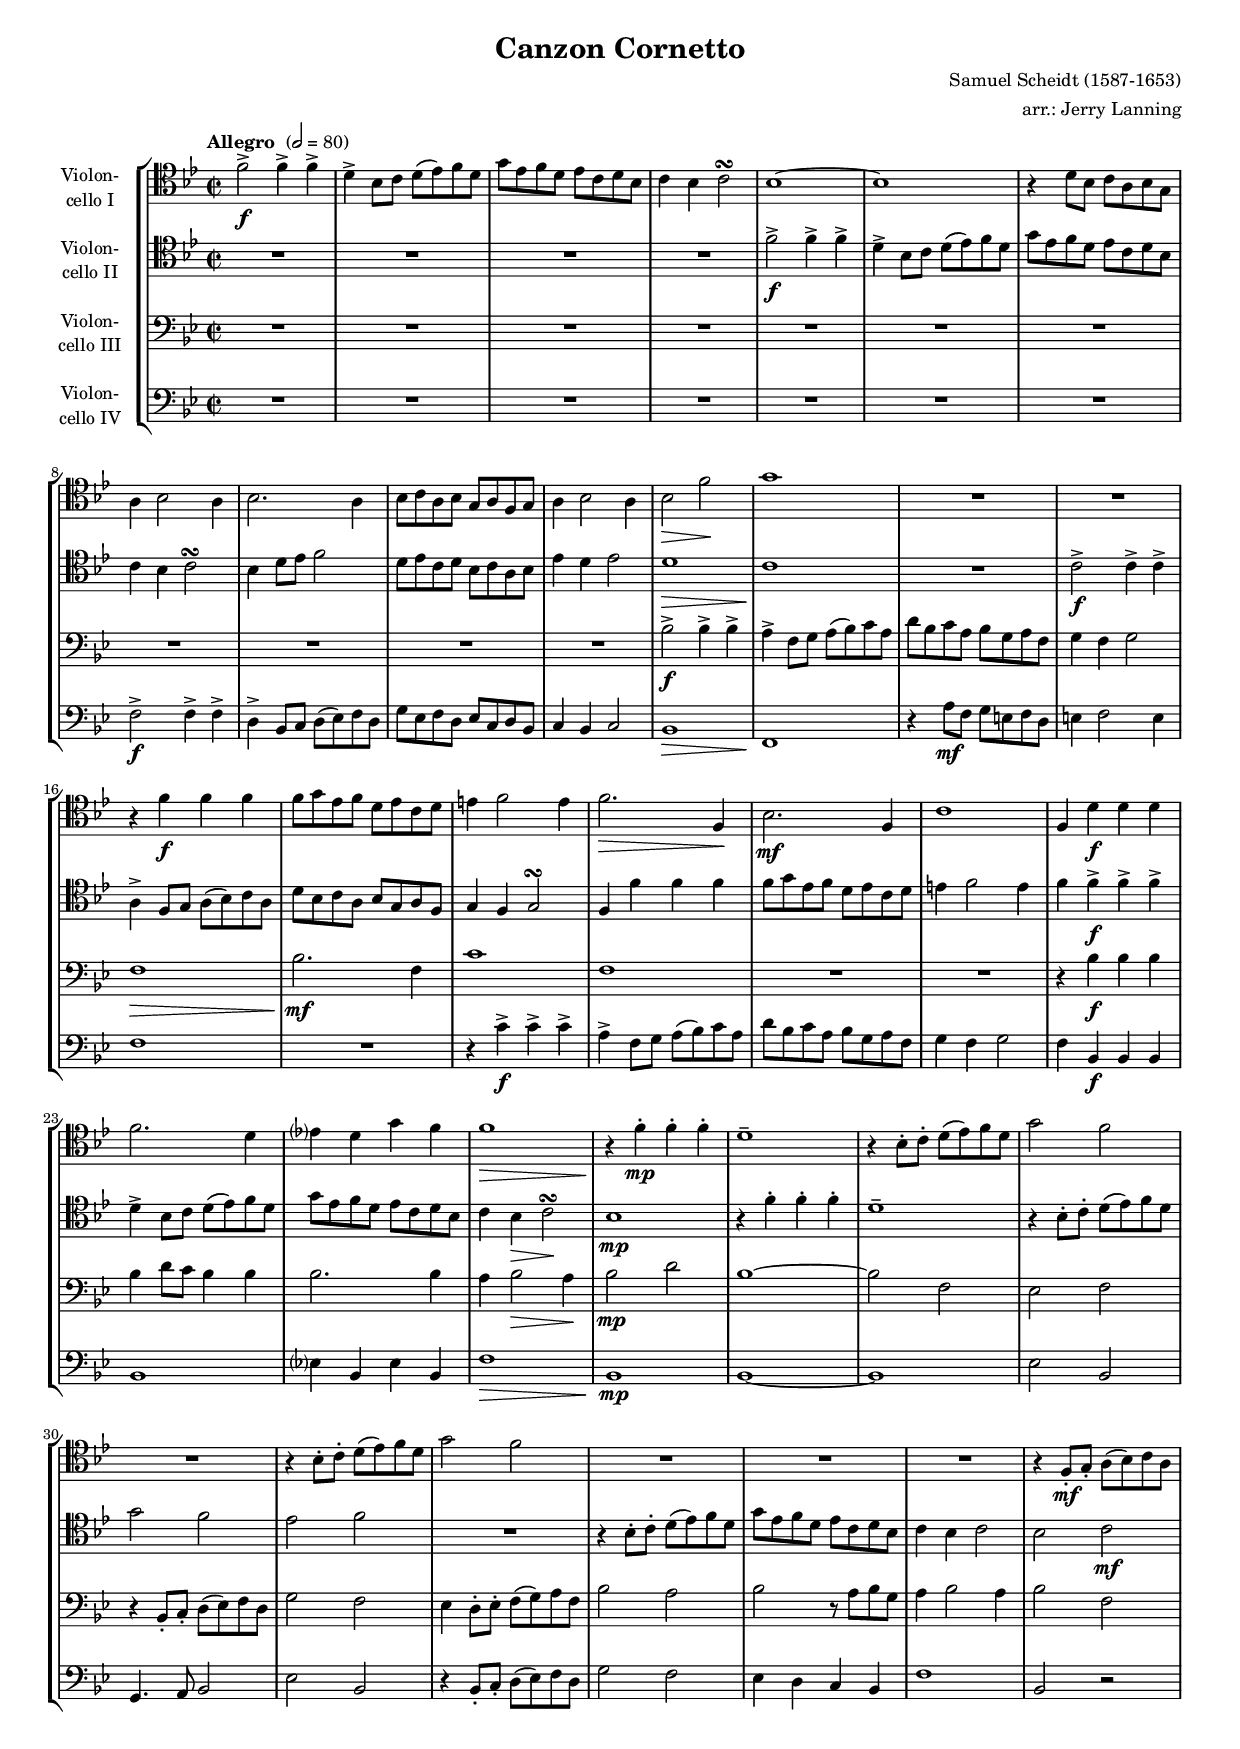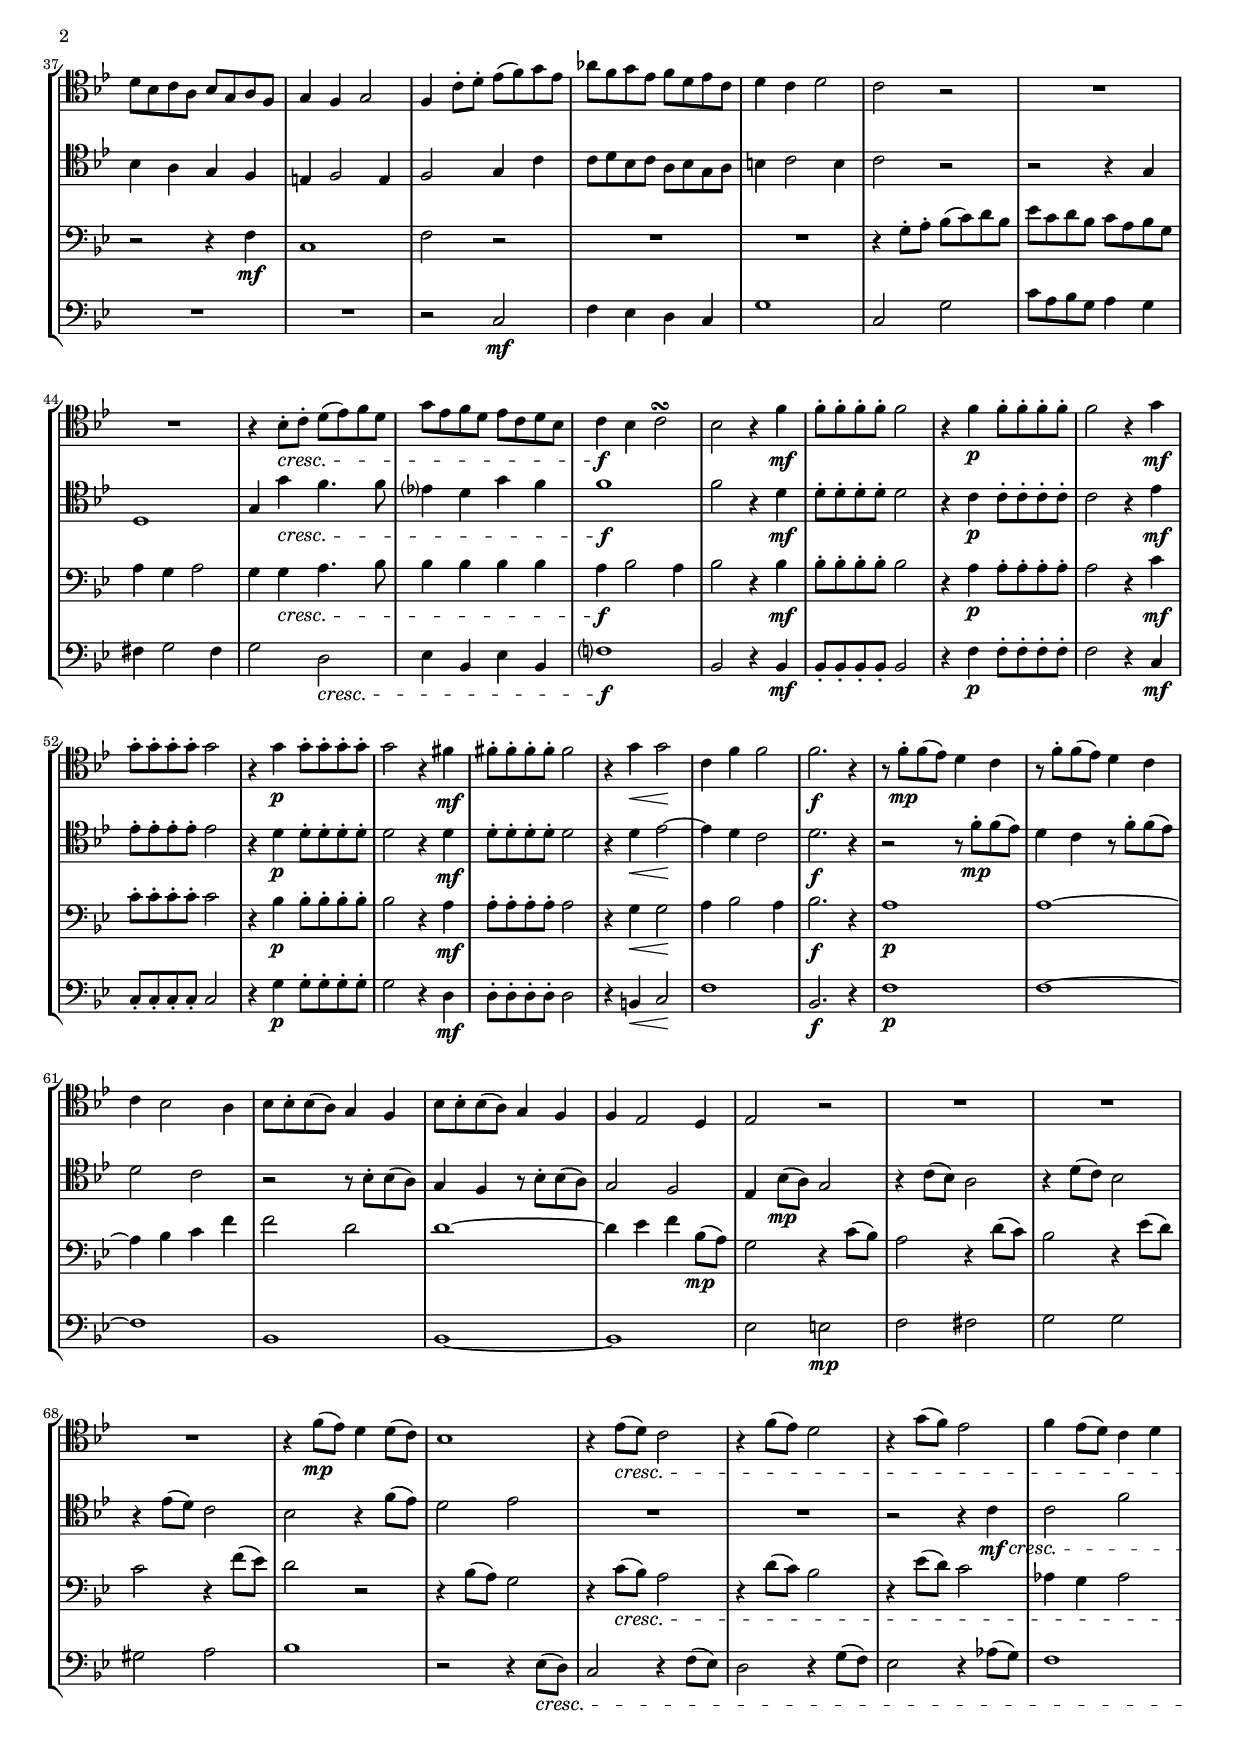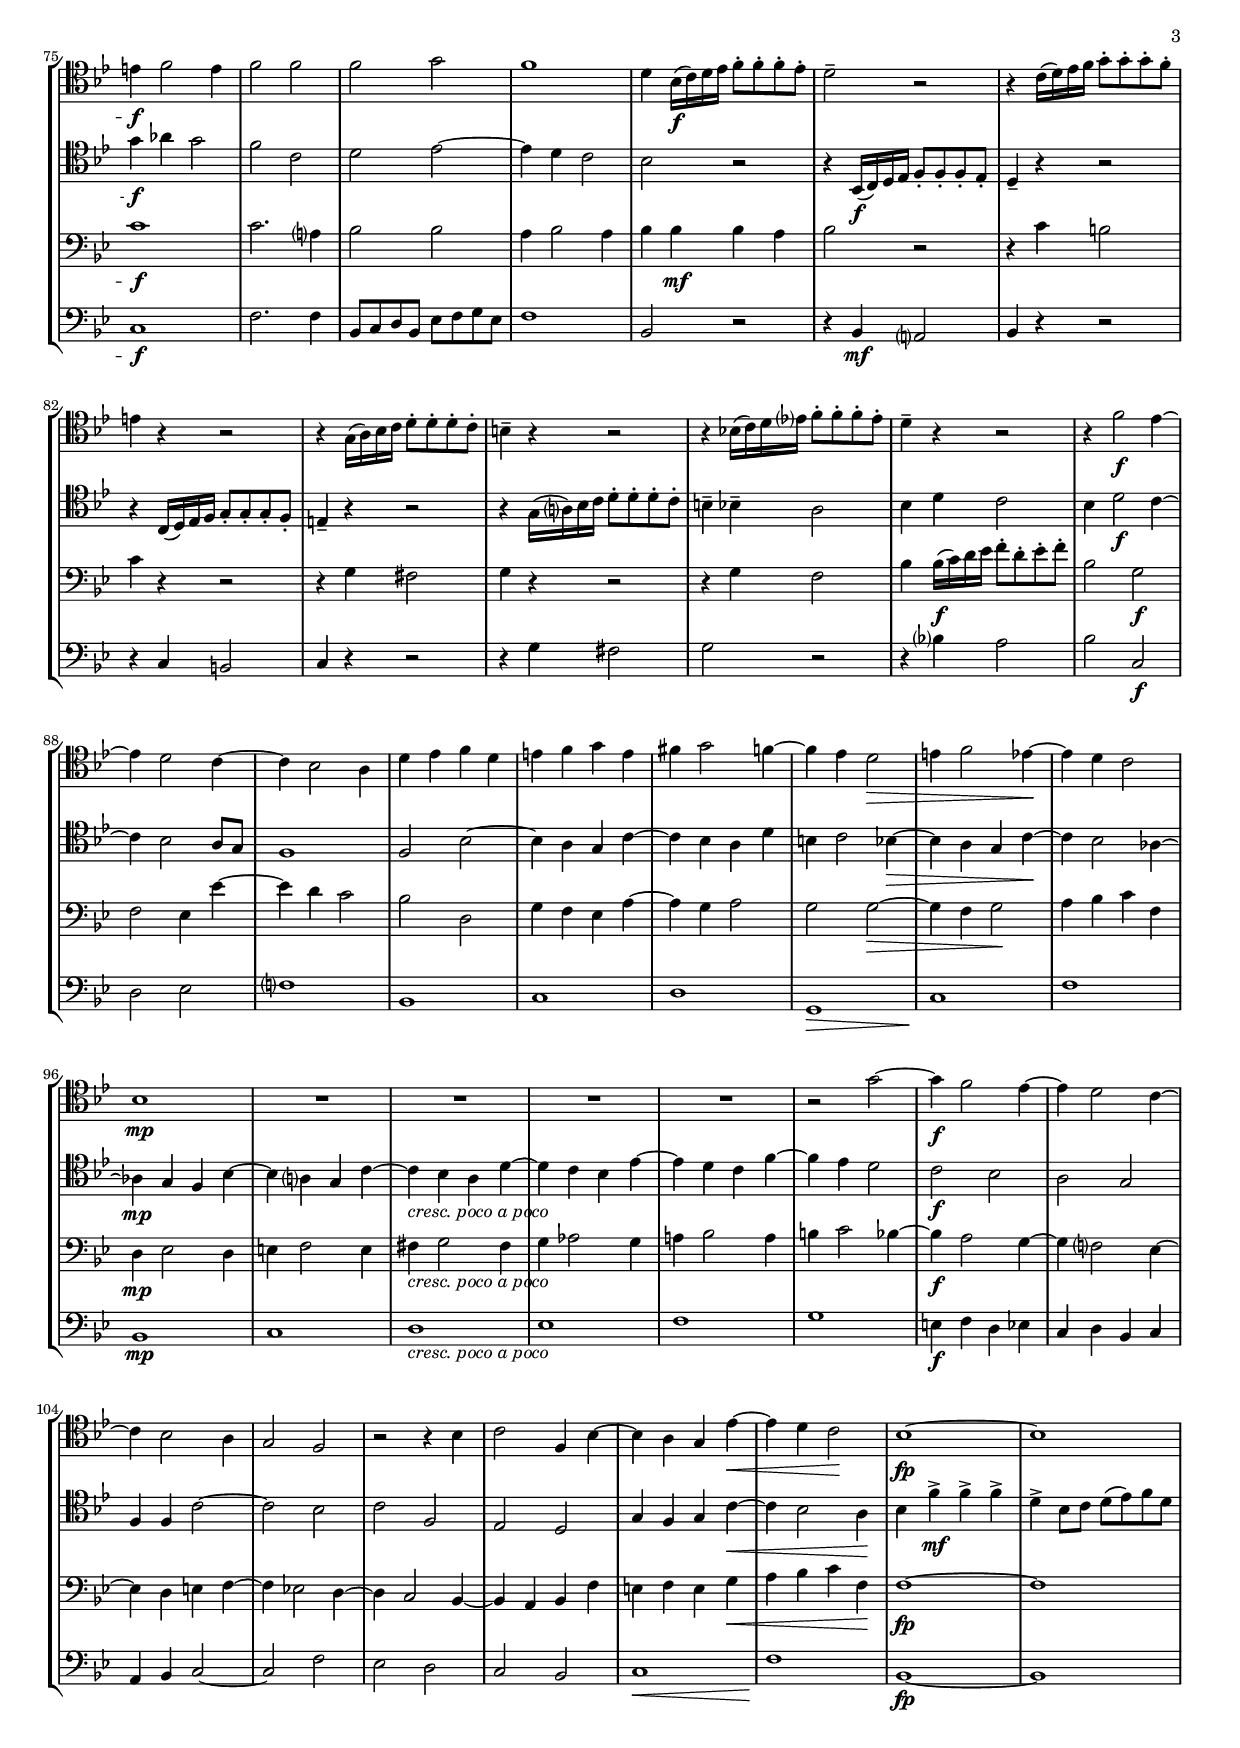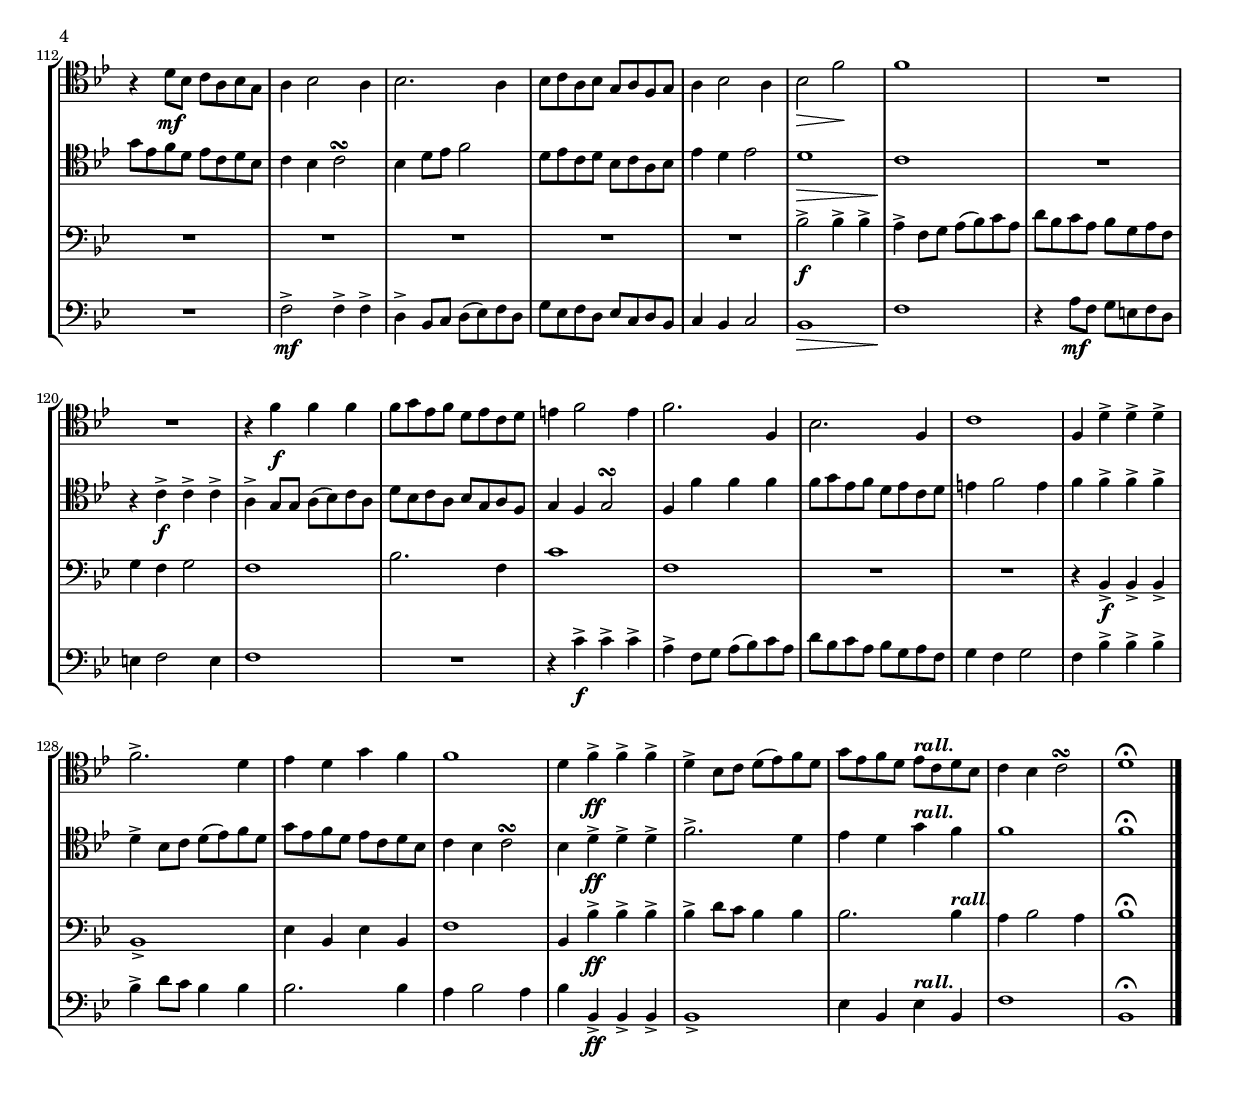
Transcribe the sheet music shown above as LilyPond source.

\version "2.14.2"
\include "deutsch.ly"

#(set-global-staff-size 15.7)

\header {
  title = "Canzon Cornetto"
  composer = "Samuel Scheidt (1587-1653)"
  arranger = "arr.: Jerry Lanning"
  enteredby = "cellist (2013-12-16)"
}

voiceconsts = {
 \key b \major
 \time 2/2
% \clef "treble"
 \clef "bass"
% \numericTimeSignature
 \compressFullBarRests
 \tempo "Allegro " 2=80
}

%minstr = "harpsichord"
mihi = "clarinet"
%minstr = "accordion"
milo = "bassoon"

cpap = \markup \italic "cresc. poco a poco"
rall = \markup \bold \italic "rall."

va = \relative c'' {
  \voiceconsts
  \clef "tenor"

  f2->\f f4-> f->
  d-> b8 c d( es) f d
  g es f d es c d b
  c4 b c2\turn
  b1~
  b

  r4 d8 b c a b g
  a4 b2 a4
  b2. a4
  b8 c a b g a f g
  a4 b2 a4
  b2\> f'\!

  g1
  R1*2
  r4 f\f f f
  f8 g es f d es c d
  e4 f2 e4
  f2.\> f,4\!

  b2.\mf f4
  c'1
  f,4 d'\f d d
  f2. d4
  es? d g f
  f1\>
  r4\! f-.\mp f-. f-.

  d1--
  r4 b8-. c-. d( es) f d
  g2 f
  R1
  r4 b,8-. c-. d( es) f d
  g2 f

  R1*3
  r4 f,8-.\mf g-. a( b) c a
  d b c a b g a f
  g4 f g2
  f4 c'8-. d-. es( f) g es

  as f g es f d es c
  d4 c d2
  c r
  R1*2
  r4 b8-.\cresc c-. d( es) f d

  g es f d es c d b
  c4\f b c2\turn
  b r4 f'\mf
  f8-. f-. f-. f-. f2
  r4 f\p f8-. f-. f-. f-.

  f2 r4 g\mf
  g8-. g-. g-. g-. g2
  r4 g\p g8-. g-. g-. g-.
  g2 r4 fis\mf
  fis8-. fis-. fis-. fis-. fis2

  r4 g\< g2\!
  c,4 f f2
  f2.\f r4
  r8 f-.\mp f( es) d4 c
  r8 f-. f( es) d4 c
  c b2 a4

  b8 b-. b( a) g4 f
  b8 b-. b( a) g4 f
  f es2 d4
  es2 r
  R1*3
  r4 f'8(\mp es) d4 d8( c)

  b1
  r4 es8(\cresc d) c2
  r4 f8( es) d2
  r4 g8( f) es2
  f4 es8( d) c4 d
  e\f f2 e4

  f2 f
  f g
  f1
  d4 b16(\f c) d es f8-. f-. f-. es-.
  d2-- r
  r4 c16( d) es f g8-. g-. g-. f-.

  e4 r r2
  r4 g,16( a) b c d8-. d-. d-. c-.
  h4-- r r2
  r4 b!16( c) d es? f8-. f-. f-. es-.
  d4-- r r2

  r4 f2\f es4~
  es d2 c4~
  c b2 a4
  d es f d
  e f g e
  fis g2 f4~

  f es d2\>
  e4 f2 es4~\!
  es d c2
  b1\mp
  R1*4
  r2 g'~

  g4\f f2 es4~
  es d2 c4~
  c b2 a4
  g2 f
  r r4 b
  c2 f,4 b~

  b a g es'~\<
  es d c2\!
  b1~\fp
  b
  r4 d8\mf b c a b g
  a4 b2 a4

  b2. a4
  b8 c a b g a f g
  a4 b2 a4
  b2\> f'\!
  f1
  R1*2

  r4 f\f f f
  f8 g es f d es c d
  e4 f2 e4
  f2. f,4
  b2. f4
  c'1

  f,4 d'-> d-> d->
  f2.-> d4
  es d g f
  f1
  d4 f->\ff f-> f->

  d-> b8 c d( es) f d
  g es f d es^\rall c d b
  c4 b c2\turn
  d1\fermata \bar "|."
}

vb = \relative c'' {
  \voiceconsts
  \clef "tenor"

  R1*4
  f2->\f f4-> f->
  d-> b8 c d( es) f d
  g es f d es c d b
  c4 b c2\turn

  b4 d8 es f2
  d8 es c d b c a b
  es4 d es2
  d1\>
  c\!
  R1
  c2->\f c4-> c->

  a-> f8 g a( b) c a
  d b c a b g a f
  g4 f g2\turn
  f4 f' f f
  f8 g es f d es c d

  e4 f2 e4
  f f->\f f-> f->
  d-> b8 c d( es) f d
  g es f d es c d b
  c4 b\> c2\turn\!
  b1\mp

  r4 f'-. f-. f-.
  d1--
  r4 b8-. c-. d( es) f d
  g2 f
  es f
  R1

  r4 b,8-. c-. d( es) f d
  g es f d es c d b
  c4 b c2
  b c\mf
  b4 a g f

  e f2 e4
  f2 g4 c
  c8 d b c a b g a
  h4 c2 h4
  c2 r
  r r4 g

  d1
  g4 g'\cresc f4. f8
  es?4 d g f
  f1\f
  f2 r4 d\mf
  d8-. d-. d-. d-. d2

  r4 c\p c8-. c-. c-. c-.
  c2 r4 es\mf
  es8-. es-. es-. es-. es2
  r4 d\p d8-. d-. d-. d-.
  d2 r4 d\mf

  d8-. d-. d-. d-. d2
  r4 d\< es2~\!
  es4 d c2
  d2.\f r4
  r2 r8 f-.\mp f( es)
  d4 c r8 f-. f( es)

  d2 c
  r r8 b-. b( a)
  g4 f r8 b-. b( a)
  g2 f
  es4 b'8(\mp a) g2
  r4 c8( b) a2

  r4 d8( c) b2
  r4 es8( d) c2
  b r4 f'8( es)
  d2 es
  R1*2
  r2 r4 c\mf\cresc

  c2 f
  g4\f as g2
  f c
  d es~
  es4 d c2
  b r

  r4 b,16(\f c) d es f8-. f-. f-. es-.
  d4-- r r2
  r4 c16( d) es f g8-. g-. g-. f-.
  e4-- r r2
  r4 g16( a?) b c d8-. d-. d-. c-.

  h4-- b-- a2
  b4 d c2
  b4 d2\f c4~
  c b2 a8 g
  f1
  f2 b~
  b4 a g c~

  c b a d
  h c2 b4~\>
  b a g c~\!
  c b2 as4~
  as\mp g f b~
  b a? g c~

  c_\cpap b a d~
  d c b es~
  es d c f~
  f es d2
  c\f b

  a g
  f4 f c'2~
  c b
  c f,
  es d

  g4 f g c~\<
  c b2 a4\!
  b f'->\mf f-> f->
  d-> b8 c d( es) f d
  g es f d es c d b

  c4 b c2\turn
  b4 d8 es f2
  d8 es c d b c a b
  es4 d es2
  d1\>
  c\!
  R1

  r4 c->\f c-> c->
  a-> g8 g a( b) c a
  d b c a b g a f
  g4 f g2\turn
  f4 f' f f

  f8 g es f d es c d
  e4 f2 e4
  f f-> f-> f->
  d-> b8 c d( es) f d
  g es f d es c d b

  c4 b c2\turn
  b4 d->\ff d-> d->
  f2.-> d4
  es d g^\rall f
  f1
  f\fermata \bar "|."
}

vc = \relative c'' {
  \voiceconsts

  R1*11
  b2->\f b4-> b->
  a-> f8 g a( b) c a
  d b c a b g a f
  g4 f g2
  f1\>

  b2.\!\mf f4
  c'1
  f,
  R1*2
  r4 b\f b b
  b d8 c b4 b
  b2. b4

  a b2\> a4\!
  b2\mp d
  b1~
  b2 f
  es f
  r4 b,8-. c-. d( es) f d

  g2 f
  es4 d8-. es-. f( g) a f
  b2 a
  b r8 a b g
  a4 b2 a4
  b2 f

  r r4 f\mf
  c1
  f2 r
  R1*2
  r4 g8-. a-. b( c) d b
  es c d b c a b g

  a4 g a2
  g4 g\cresc a4. b8
  b4 b b b
  a\f b2 a4
  b2 r4 b\mf
  b8-. b-. b-. b-. b2

  r4 a\p a8-. a-. a-. a-.
  a2 r4 c\mf
  c8-. c-. c-. c-. c2
  r4 b\p b8-. b-. b-. b-.
  b2 r4 a\mf

  a8-. a-. a-. a-. a2
  r4 g\< g2\!
  a4 b2 a4
  b2.\f r4
  a1\p
  a~
  a4 b c f

  f2 d
  d1~
  d4 es f b,8(\mp a)
  g2 r4 c8( b)
  a2 r4 d8( c)
  b2 r4 es8( d)

  c2 r4 f8( es)
  d2 r
  r4 b8( a) g2
  r4 c8(\cresc b) a2
  r4 d8( c) b2
  r4 es8( d) c2

  as4 g as2
  c1\f
  c2. a?4
  b2 b
  a4 b2 a4
  b b\mf b a
  b2 r

  r4 c h2
  c4 r r2
  r4 g fis2
  g4 r r2
  r4 g f2

  b4 b16(\f c) d es f8-. d-. es-. f-.
  b,2 g\f
  f es4 es'~
  es d c2
  b d,
  g4 f es a~

  a g a2
  g g~\>
  g4 f g2\!
  a4 b c f,
  d\mp es2 d4
  e f2 e4

  fis_\cpap g2 fis4
  g as2 g4
  a! b2 a4
  h c2 b4~
  b\f a2 g4~

  g f?2 es4~
  es d e f~
  f es!2 d4~
  d c2 b4~
  b a b f'

  e f e g\<
  a b c f,\!
  f1~\fp
  f
  R1*5
  b2->\f b4-> b->

  a-> f8 g a( b) c a
  d b c a b g a f
  g4 f g2
  f1
  b2. f4
  c'1

  f,
  R1*2
  r4 b,->\f b-> b->
  b1->
  es4 b es b
  f'1

  b,4 b'->\ff b-> b->
  b-> d8 c b4 b
  b2. b4^\rall
  a b2 a4
  b1\fermata \bar "|."
}

vd = \relative c' {
  \voiceconsts

  R1*7
  f2->\f f4-> f->
  d-> b8 c d( es) f d
  g es f d es c d b
  c4 b c2
  b1\>

  f\! r4 a'8\mf f g e f d
  e4 f2 e4
  f1
  R1
  r4 c'->\f c-> c->

  a-> f8 g a( b) c a
  d b c a b g a f
  g4 f g2
  f4 b,\f b b
  b1

  es?4 b es b
  f'1\>
  b,\!\mp
  b~
  b
  es2 b
  g4. a8 b2

  es b
  r4 b8-. c-. d( es) f d
  g2 f
  es4 d c b
  f'1
  b,2 r

  R1*2
  r2 c\mf
  f4 es d c
  g'1
  c,2 g'
  c8 a b g a4 g

  fis g2 fis4
  g2 d\cresc
  es4 b es b
  f'?1\f
  b,2 r4 b\mf
  b8-. b-. b-. b-. b2

  r4 f'\p f8-. f-. f-. f-.
  f2 r4 c\mf
  c8-. c-. c-. c-. c2
  r4 g'\p g8-. g-. g-. g-.
  g2 r4 d\mf

  d8-. d-. d-. d-. d2
  r4 h\< c2\!
  f1
  b,2.\f r4
  f'1\p
  f~
  f
  b,

  b~
  b
  es2 e\mp
  f fis
  g g
  gis a
  b1

  r2 r4 es,8(\cresc d)
  c2 r4 f8( es)
  d2 r4 g8( f)
  es2 r4 as8( g)
  f1
  c\f

  f2. f4
  b,8 c d b es f g es
  f1
  b,2 r
  r4 b\mf a?2
  b4 r r2

  r4 c h2
  c4 r r2
  r4 g' fis2
  g r
  r4 b? a2
  b c,\f

  d es
  f?1
  b,
  c
  d
  g,\>
  c\!
  f
  b,\mp

  c
  d_\cpap
  es
  f
  g
  e4\f f d es

  c d b c
  a b c2~
  c f
  es d
  c b

  c1\<
  f\!
  b,~\fp
  b
  R1
  f'2->\mf f4-> f->
  d-> b8 c d( es) f d

  g es f d es c d b
  c4 b c2
  b1\>
  f'\!
  r4 a8\mf f g e f d
  e4 f2 e4

  f1
  R1
  r4 c'->\f c-> c->
  a-> f8 g a( b) c a
  d b c a b g a f

  g4 f g2
  f4 b-> b-> b->
  b-> d8 c b4 b
  b2. b4
  a b2 a4

  b b,->\ff b-> b->
  b1->
  es4 b es^\rall b
  f'1
  b,\fermata \bar "|." 
}


music = \new StaffGroup <<
      \new Staff {
	\set Staff.midiInstrument = \mihi
	\set Staff.instrumentName = \markup \center-column { "Violon-" "cello I" }
	\transpose b b, { \va }
      }

      \new Staff {
	\set Staff.midiInstrument = \mihi
	\set Staff.instrumentName = \markup \center-column { "Violon-" "cello II" }
	\transpose b b, { \vb }
      }

      \new Staff {
	\set Staff.midiInstrument = \milo
	\set Staff.instrumentName = \markup \center-column { "Violon-" "cello III" }
	\transpose b b, { \vc }
      }

      \new Staff {
	\set Staff.midiInstrument = \milo
	\set Staff.instrumentName = \markup \center-column { "Violon-" "cello IV" }
	\transpose b b, { \vd }
      }
>>

\book {
  \score {
    \music
    \layout {}
  }

  \score {
    \unfoldRepeats \music

    \midi {
      \context {
        \Score
      }
    }
  }
}
